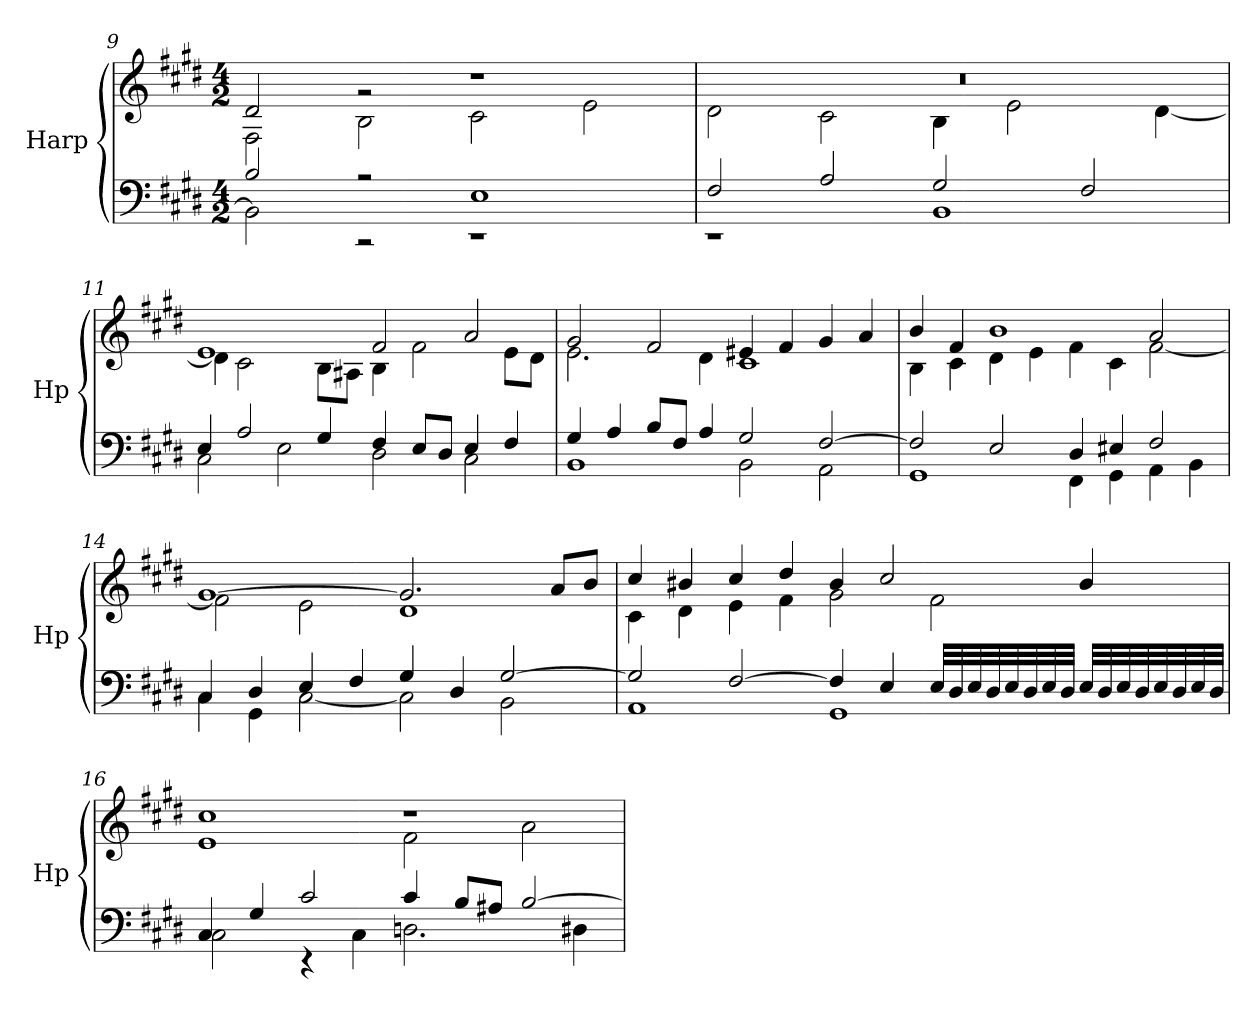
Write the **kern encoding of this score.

**kern	**kern
*part1	*part1
*staff2	*staff1
*I"Harp	*
*I'Hp	*
*clefF4	*clefG2
*k[f#c#g#d#]	*k[f#c#g#d#]
*M4/2	*M4/2
=9	=9
*^	*^
2B/	2BB\]	2d#/	2F#\
2r	2rCC	2rg	2B\
1E	1rEE	1r	2c#\
.	.	.	2e\
=10	=10	=10	=10
2F#/	1rEE	0r	2d#\
2A/	.	.	2c#\
2G#/	1BB	.	4B\
.	.	.	2e\
2F#/	.	.	.
.	.	.	[4d#\
=11	=11	=11	=11
4E/	2C#\	1e	4d#\]
2A/	.	.	2c#\
.	2E\	.	.
4G#/	.	.	8B\L
.	.	.	8A#X\J
4F#/	2D#\	2f#/	4B\
8E/L	.	.	2f#\
8D#/J	.	.	.
4E/	2C#\	2a/	.
4F#/	.	.	8e\L
.	.	.	8d#\J
!!LO:LB:g=z	!!
=12	=12	=12	=12
4G#/	1BB	2g#/	2.e\
4A/	.	.	.
8B/L	.	2f#/	.
8F#/J	.	.	.
4A/	.	.	4d#\
2G#/	2BB\	4e#X/	1c#
.	.	4f#/	.
[2F#/	2AA\	4g#/	.
.	.	4a/	.
=13	=13	=13	=13
2F#/]	1GG#	4b/	4B\
.	.	4f#/	4c#\
2E/	.	1b	4d#\
.	.	.	4e\
4D#/	4FF#\	.	4f#\
4E#X/	4GG#\	.	4c#\
2F#/	4AA\	2a/	[2f#\
.	4BB\	.	.
=14	=14	=14	=14
4C#/	4C#\	[1g#	2f#\]
4D#/	4GG#\	.	.
4E/	[2C#\	.	2e\
4F#/	.	.	.
4G#/	2C#\]	2.g#/]	1d#
4D#/	.	.	.
[2G#/	2BB\	.	.
.	.	8a/L	.
.	.	8b/J	.
!!LO:LB:g=z	!!
=15	=15	=15	=15
2G#/]	1AA	4cc#/	4c#\
.	.	4b#X/	4d#\
[2F#/	.	4cc#/	4e\
.	.	4dd#/	4f#\
4F#/]	1GG#	4b#/	2g#\
4E/	.	2cc#/	.
32E/LLL	.	.	2f#\
32D#/	.	.	.
32E/	.	.	.
32D#/	.	.	.
32E/	.	.	.
32D#/	.	.	.
32E/	.	.	.
32D#/JJJ	.	.	.
32E/LLL	.	4b#/	.
32D#/	.	.	.
32E/	.	.	.
32D#/	.	.	.
32E/	.	.	.
32D#/	.	.	.
32E/	.	.	.
32D#/JJJ	.	.	.
=16	=16	=16	=16
4C#/	2C#\	1cc#	1e
4G#/	.	.	.
2c#/	4rEE	.	.
.	4C#\	.	.
4c#/	2.Dn\	1r	2f#\
8B/L	.	.	.
8A#X/J	.	.	.
[2B/	.	.	2a\
.	4D#X\	.	.
*v	*v	*	*
*	*v	*v
=	=
*-	*-
